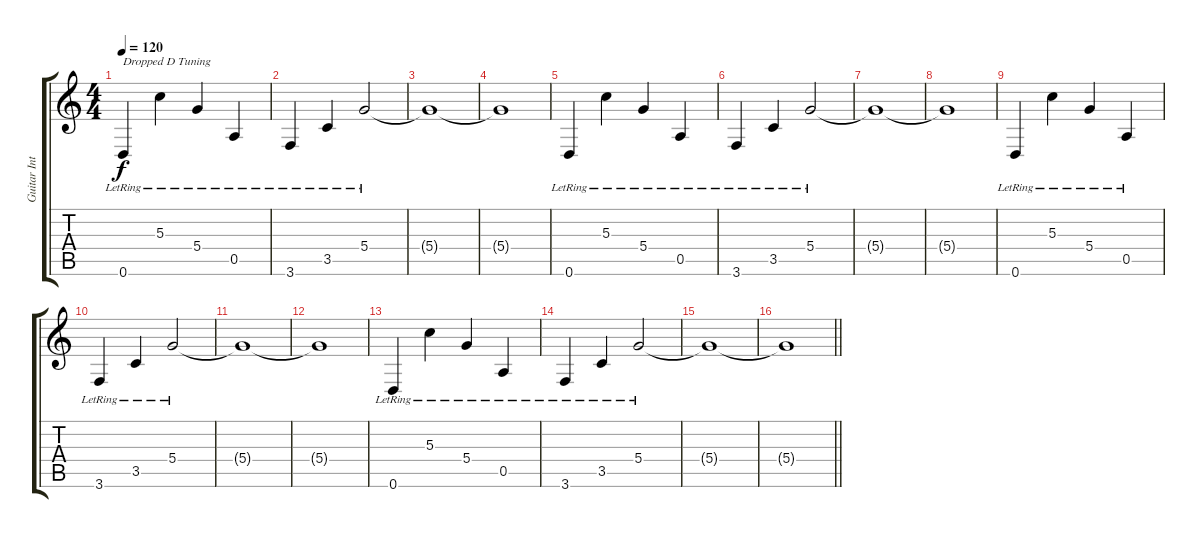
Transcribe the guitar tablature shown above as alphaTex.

\track ("Guitar Intro" "Guitar Int") {instrument acousticguitarsteel}
\staff {score tabs}
\tuning (E4 B3 G3 D3 A2 D2) {hide}
\ts (4 4)
\tempo 120
\clef g2
\ks c
0.6{lr}.4{txt "Dropped D Tuning" dy f instrument acousticguitarsteel} 5.3{lr}.4 5.4{lr}.4 0.5{lr}.4 |
3.6{lr}.4 3.5{lr}.4 5.4{lr}.2 |
5.4{t}.1 |
5.4{t}.1 |
0.6{lr}.4 5.3{lr}.4 5.4{lr}.4 0.5{lr}.4 |
3.6{lr}.4 3.5{lr}.4 5.4{lr}.2 |
5.4{t}.1 |
5.4{t}.1 |
0.6{lr}.4 5.3{lr}.4 5.4{lr}.4 0.5{lr}.4 |
3.6{lr}.4 3.5{lr}.4 5.4{lr}.2 |
5.4{t}.1 |
5.4{t}.1 |
0.6{lr}.4 5.3{lr}.4 5.4{lr}.4 0.5{lr}.4 |
3.6{lr}.4 3.5{lr}.4 5.4{lr}.2 |
5.4{t}.1 |
\barLineRight lightlight
5.4{t}.1
